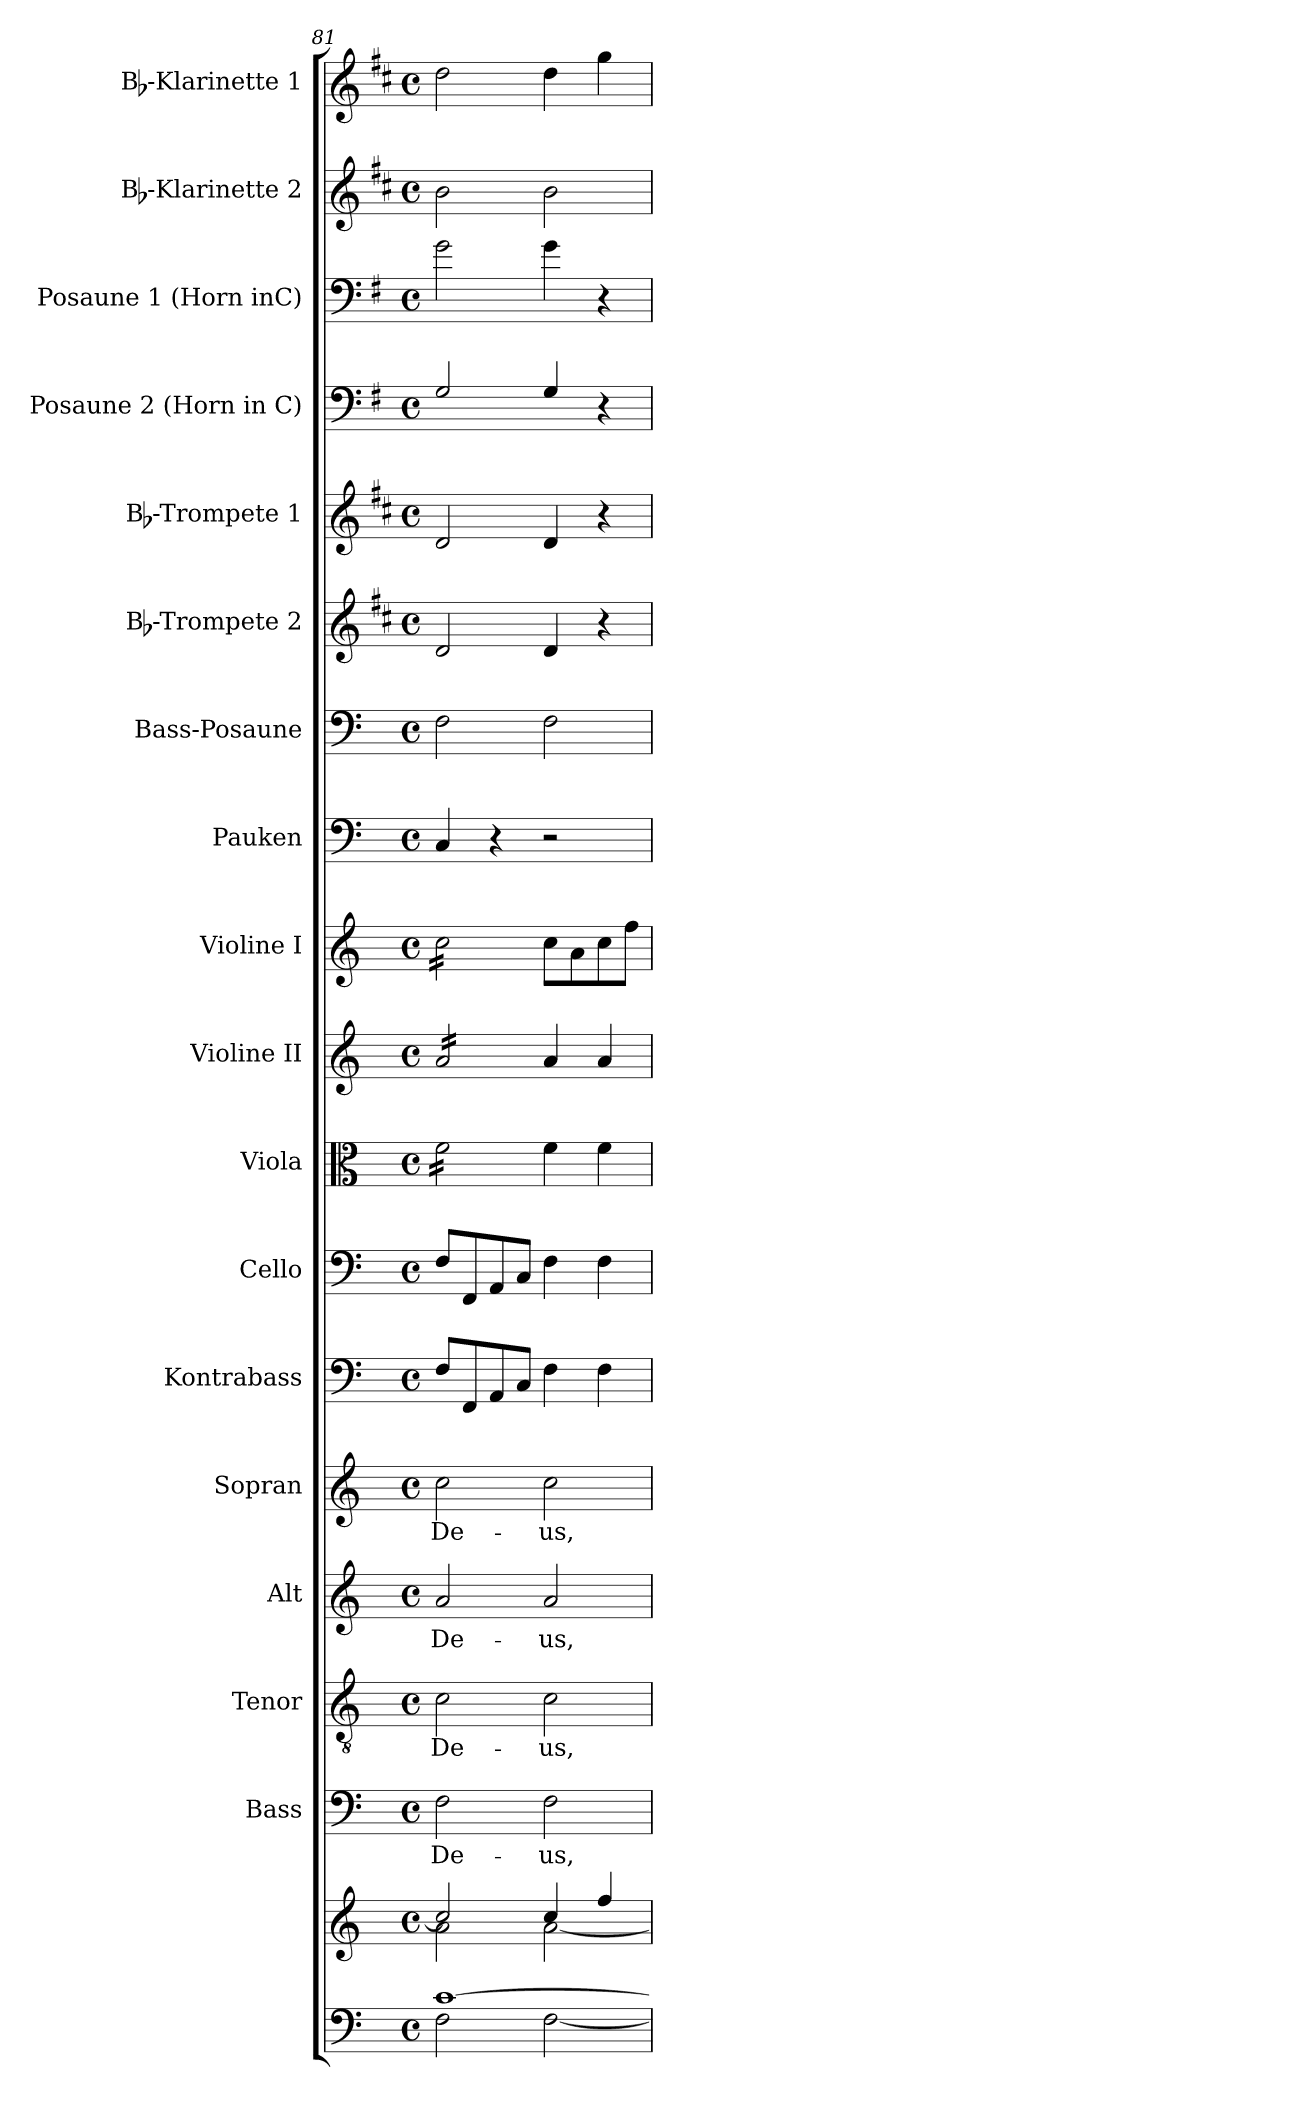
**kern	**kern	**kern	**text	**kern	**text	**kern	**text	**kern	**text	**kern	**kern	**kern	**kern	**kern	**kern	**kern	**kern	**kern	**kern	**kern	**kern	**kern
*part18	*part18	*part17	*part17	*part16	*part16	*part15	*part15	*part14	*part14	*part13	*part12	*part11	*part10	*part9	*part8	*part7	*part6	*part5	*part4	*part3	*part2	*part1
*staff19	*staff18	*staff17	*staff17	*staff16	*staff16	*staff15	*staff15	*staff14	*staff14	*staff13	*staff12	*staff11	*staff10	*staff9	*staff8	*staff7	*staff6	*staff5	*staff4	*staff3	*staff2	*staff1
*	*	*I"Bass	*	*I"Tenor	*	*I"Alt	*	*I"Sopran	*	*I"Kontrabass	*I"Cello	*I"Viola	*I"Violine II	*I"Violine I	*I"Pauken	*I"Bass-Posaune	*I"Bb-Trompete 2	*I"Bb-Trompete 1	*I"Posaune 2 (Horn in C)	*I"Posaune 1 (Horn inC)	*I"Bb-Klarinette 2	*I"Bb-Klarinette 1
*	*	*I'B.	*	*I'T.	*	*I'A.	*	*I'S.	*	*I'Kb.	*	*I'Vla.	*I'Vl. II	*I'Vl. I	*I'Pk.	*I'B-Pos.	*I'Bb Trp. 2	*I'Bb Trp. 1	*I'Pos. 2	*I'Pos. 1	*I'Bb Kl. 2	*I'Bb Kl. 1
*clefF4	*clefG2	*clefF4	*	*clefGv2	*	*clefG2	*	*clefG2	*	*clefF4	*clefF4	*clefC3	*clefG2	*clefG2	*clefF4	*clefF4	*clefG2	*clefG2	*clefF4	*clefF4	*clefG2	*clefG2
*	*	*	*	*	*	*	*	*	*	*ITrd7c12	*	*	*	*	*	*	*ITrd1c2	*ITrd1c2	*ITrd4c7	*ITrd4c7	*ITrd1c2	*ITrd1c2
*k[]	*k[]	*k[]	*	*k[]	*	*k[]	*	*k[]	*	*k[]	*k[]	*k[]	*k[]	*k[]	*k[]	*k[]	*k[]	*k[]	*k[]	*k[]	*k[]	*k[]
*C:	*C:	*C:	*	*C:	*	*C:	*	*C:	*	*C:	*C:	*C:	*C:	*C:	*C:	*C:	*C:	*C:	*C:	*C:	*C:	*C:
*M4/4	*M4/4	*M4/4	*	*M4/4	*	*M4/4	*	*M4/4	*	*M4/4	*M4/4	*M4/4	*M4/4	*M4/4	*M4/4	*M4/4	*M4/4	*M4/4	*M4/4	*M4/4	*M4/4	*M4/4
*met(c)	*met(c)	*met(c)	*	*met(c)	*	*met(c)	*	*met(c)	*	*met(c)	*met(c)	*met(c)	*met(c)	*met(c)	*met(c)	*met(c)	*met(c)	*met(c)	*met(c)	*met(c)	*met(c)	*met(c)
=81	=81	=81	=81	=81	=81	=81	=81	=81	=81	=81	=81	=81	=81	=81	=81	=81	=81	=81	=81	=81	=81	=81
*^	*^	*	*	*	*	*	*	*	*	*	*	*	*	*	*	*	*	*	*	*	*	*
!	!	!	!	!	!LO:LY:b	!	!LO:LY:b	!	!LO:LY:b	!	!LO:LY:b	!	!	!	!	!	!	!	!	!	!	!	!	!
*	*	*	*	*	*	*	*	*	*	*	*	*	*	*tremolo	*	*	*	*	*	*	*	*	*	*
*	*	*	*	*	*	*	*	*	*	*	*	*	*	*	*tremolo	*	*	*	*	*	*	*	*	*
*	*	*	*	*	*	*	*	*	*	*	*	*	*	*	*	*tremolo	*	*	*	*	*	*	*	*
[>1c	2F\	2cc/]	2a\	2F\	De-	2c\	De-	2a/	De-	2cc\	De-	8FF/L	8F/L	16f\LL	16a/LL	16cc\LL	4C/	2F\	2c/	2c/	2C/	2c\	2a\	2cc\
.	.	.	.	.	.	.	.	.	.	.	.	.	.	16f\	16a/	16cc\	.	.	.	.	.	.	.	.
.	.	.	.	.	.	.	.	.	.	.	.	8FFF/	8FF/	16f\	16a/	16cc\	.	.	.	.	.	.	.	.
.	.	.	.	.	.	.	.	.	.	.	.	.	.	16f\	16a/	16cc\	.	.	.	.	.	.	.	.
.	.	.	.	.	.	.	.	.	.	.	.	8AAA/	8AA/	16f\	16a/	16cc\	4r	.	.	.	.	.	.	.
.	.	.	.	.	.	.	.	.	.	.	.	.	.	16f\	16a/	16cc\	.	.	.	.	.	.	.	.
.	.	.	.	.	.	.	.	.	.	.	.	8CC/J	8C/J	16f\	16a/	16cc\	.	.	.	.	.	.	.	.
.	.	.	.	.	.	.	.	.	.	.	.	.	.	16f\JJ	16a/JJ	16cc\JJ	.	.	.	.	.	.	.	.
*	*	*	*	*	*	*	*	*	*	*	*	*	*	*	*	*Xtremolo	*	*	*	*	*	*	*	*
*	*	*	*	*	*	*	*	*	*	*	*	*	*	*	*Xtremolo	*	*	*	*	*	*	*	*	*
*	*	*	*	*	*	*	*	*	*	*	*	*	*	*Xtremolo	*	*	*	*	*	*	*	*	*	*
!	!	!	!	!	!LO:LY:b	!	!LO:LY:b	!	!LO:LY:b	!	!LO:LY:b	!	!	!	!	!	!	!	!	!	!	!	!	!
.	[<2F\	4cc/	[<2a\	2F\	-us,	2c\	-us,	2a/	-us,	2cc\	-us,	4FF\	4F\	4f\	4a/	8cc\L	2r	2F\	4c/	4c/	4C/	4c\	2a\	4cc\
.	.	.	.	.	.	.	.	.	.	.	.	.	.	.	.	8a\	.	.	.	.	.	.	.	.
.	.	4ff/	.	.	.	.	.	.	.	.	.	4FF\	4F\	4f\	4a/	8cc\	.	.	4r	4r	4r	4r	.	4ff\
.	.	.	.	.	.	.	.	.	.	.	.	.	.	.	.	8ff\J	.	.	.	.	.	.	.	.
*v	*v	*	*	*	*	*	*	*	*	*	*	*	*	*	*	*	*	*	*	*	*	*	*	*
*	*v	*v	*	*	*	*	*	*	*	*	*	*	*	*	*	*	*	*	*	*	*	*	*
=	=	=	=	=	=	=	=	=	=	=	=	=	=	=	=	=	=	=	=	=	=	=
*-	*-	*-	*-	*-	*-	*-	*-	*-	*-	*-	*-	*-	*-	*-	*-	*-	*-	*-	*-	*-	*-	*-
